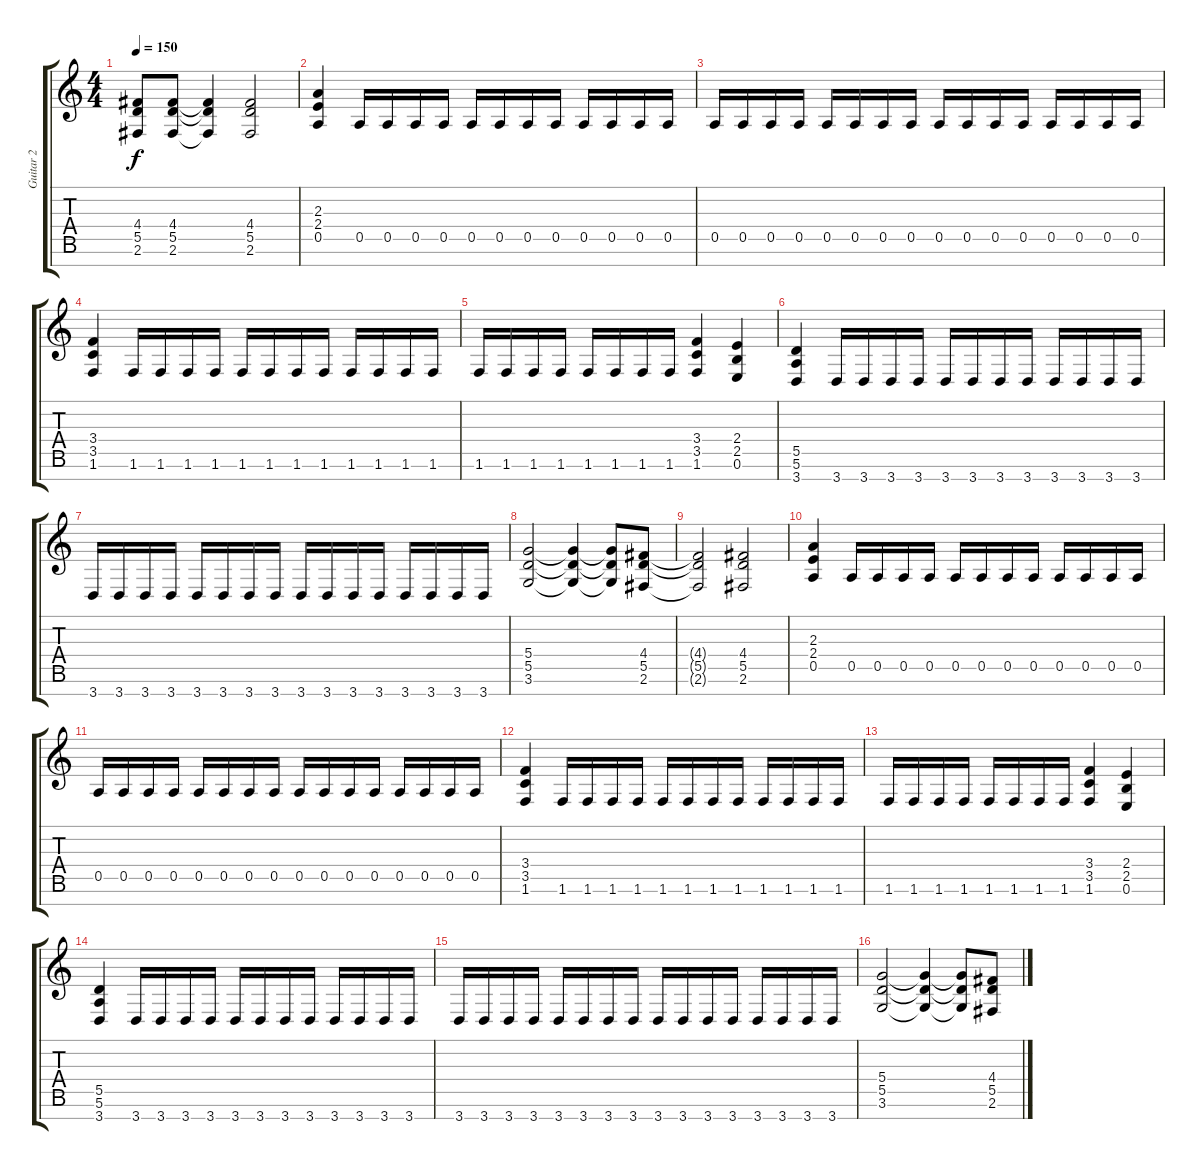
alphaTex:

\track ("Guitar 2" "Guitar 2") {instrument distortionguitar}
\staff {score tabs}
\tuning (E4 B3 G3 D3 A2 E2 B1) {hide}
\ts (4 4)
\tempo 150
\clef g2
\ks c
(4.4{t} 5.5{t} 2.6{t}).8{dy f} (4.4 5.5 2.6).8 (4.4{t} 5.5{t} 2.6{t}).4 (4.4 5.5 2.6).2 |
(2.3 2.4 0.5).4 0.5.16 0.5.16 0.5.16 0.5.16 0.5.16 0.5.16 0.5.16 0.5.16 0.5.16 0.5.16 0.5.16 0.5.16 |
0.5.16 0.5.16 0.5.16 0.5.16 0.5.16 0.5.16 0.5.16 0.5.16 0.5.16 0.5.16 0.5.16 0.5.16 0.5.16 0.5.16 0.5.16 0.5.16 |
(3.4 3.5 1.6).4 1.6.16 1.6.16 1.6.16 1.6.16 1.6.16 1.6.16 1.6.16 1.6.16 1.6.16 1.6.16 1.6.16 1.6.16 |
1.6.16 1.6.16 1.6.16 1.6.16 1.6.16 1.6.16 1.6.16 1.6.16 (3.4 3.5 1.6).4 (2.4 2.5 0.6).4 |
(5.5 5.6 3.7).4 3.7.16 3.7.16 3.7.16 3.7.16 3.7.16 3.7.16 3.7.16 3.7.16 3.7.16 3.7.16 3.7.16 3.7.16 |
3.7.16 3.7.16 3.7.16 3.7.16 3.7.16 3.7.16 3.7.16 3.7.16 3.7.16 3.7.16 3.7.16 3.7.16 3.7.16 3.7.16 3.7.16 3.7.16 |
(5.4 5.5 3.6).2 (5.4{t} 5.5{t} 3.6{t}).4 (5.4{t} 5.5{t} 3.6{t}).8 (4.4 5.5 2.6).8 |
(4.4{t} 5.5{t} 2.6{t}).2 (4.4 5.5 2.6).2 |
(2.3 2.4 0.5).4 0.5.16 0.5.16 0.5.16 0.5.16 0.5.16 0.5.16 0.5.16 0.5.16 0.5.16 0.5.16 0.5.16 0.5.16 |
0.5.16 0.5.16 0.5.16 0.5.16 0.5.16 0.5.16 0.5.16 0.5.16 0.5.16 0.5.16 0.5.16 0.5.16 0.5.16 0.5.16 0.5.16 0.5.16 |
(3.4 3.5 1.6).4 1.6.16 1.6.16 1.6.16 1.6.16 1.6.16 1.6.16 1.6.16 1.6.16 1.6.16 1.6.16 1.6.16 1.6.16 |
1.6.16 1.6.16 1.6.16 1.6.16 1.6.16 1.6.16 1.6.16 1.6.16 (3.4 3.5 1.6).4 (2.4 2.5 0.6).4 |
(5.5 5.6 3.7).4 3.7.16 3.7.16 3.7.16 3.7.16 3.7.16 3.7.16 3.7.16 3.7.16 3.7.16 3.7.16 3.7.16 3.7.16 |
3.7.16 3.7.16 3.7.16 3.7.16 3.7.16 3.7.16 3.7.16 3.7.16 3.7.16 3.7.16 3.7.16 3.7.16 3.7.16 3.7.16 3.7.16 3.7.16 |
(5.4 5.5 3.6).2 (5.4{t} 5.5{t} 3.6{t}).4 (5.4{t} 5.5{t} 3.6{t}).8 (4.4 5.5 2.6).8
